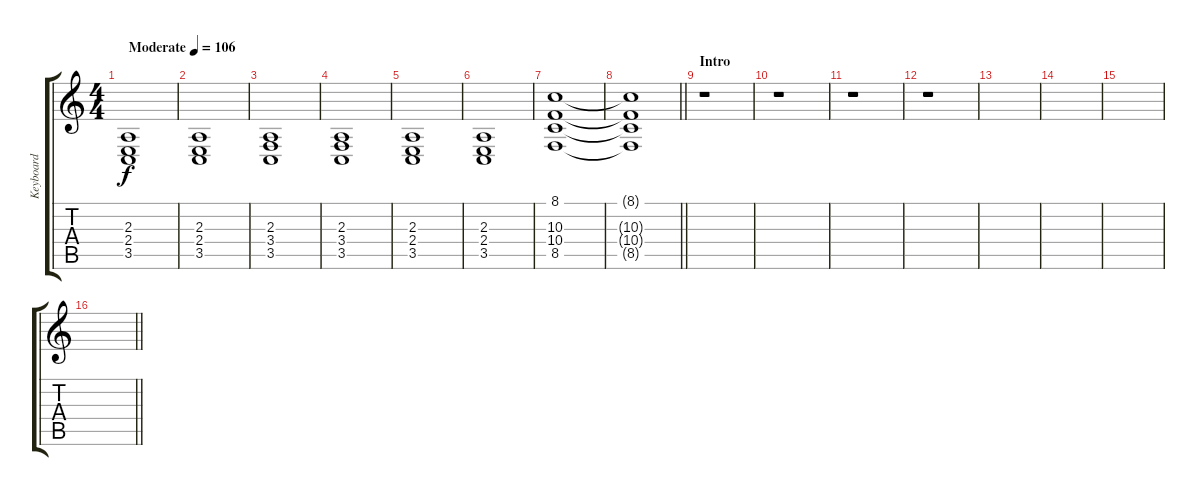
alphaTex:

\track ("Keyboard" "Keyboard") {instrument synthstrings2}
\staff {score tabs}
\tuning (E4 B3 G3 D3 A2 E2) {hide}
\ts (4 4)
\tempo (106 "Moderate")
\clef g2
\ks c
(2.3 2.4 3.5).1{dy f instrument synthstrings2} |
(2.3 2.4 3.5).1 |
(2.3 3.4 3.5).1 |
(2.3 3.4 3.5).1 |
(2.3 2.4 3.5).1 |
(2.3 2.4 3.5).1 |
(8.1 10.3 10.4 8.5).1 |
\barLineRight lightlight
(8.1{t} 10.3{t} 10.4{t} 8.5{t}).1 |
\section ("" "Intro")
r.1 |
r.1 |
r.1 |
r.1 |
|
|
|
\barLineRight lightlight
